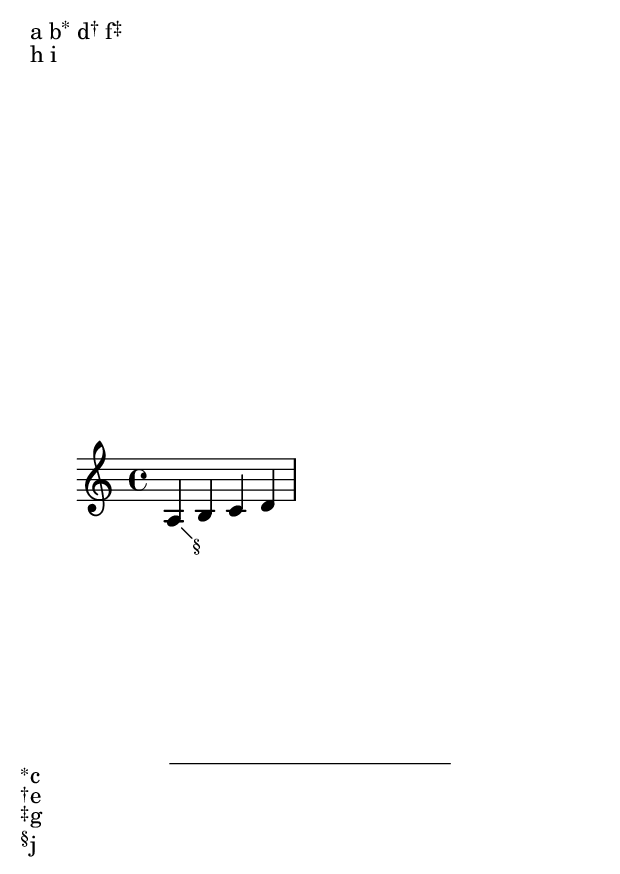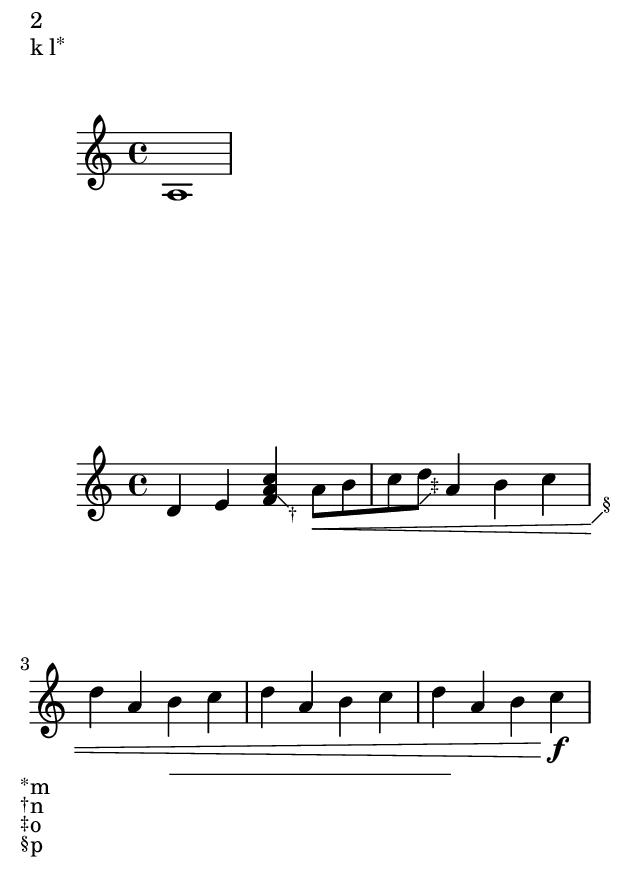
\version "2.17.6"
\header {
  texidoc = "This is an example of automatic footnote numbering
where the number is reset on each page.  It uses the symbol-footnotes
numbering function, which assigns the symbols *, †, ‡, § and ¶ to
successive footnotes, doubling up on the symbol after five footnotes
have been reached.
"
}

\paper {
  footnote-numbering-function = #symbol-footnotes
}

#(set-default-paper-size "a6")
\book {

\markup {
  a \auto-footnote b c
  \auto-footnote d e
  \auto-footnote f g
}

\markup { h i }

\relative c' {
\footnote #'(1 . -1) \markup { j } NoteHead
a b c d }

\pageBreak

\markup { k \auto-footnote l m }

\relative c' { a1 }

\relative c' {
  d4 e
  < f  \footnote #'(1 . -1) \markup { n } a c >
  a8-\footnote #'(1 . 1) \markup { p } \<
  -\footnote #'(1 . 1) \markup { o } [ b c d ] a4 b c |
  d a b c |
  d a b c |
  d a b c\f |
}}
